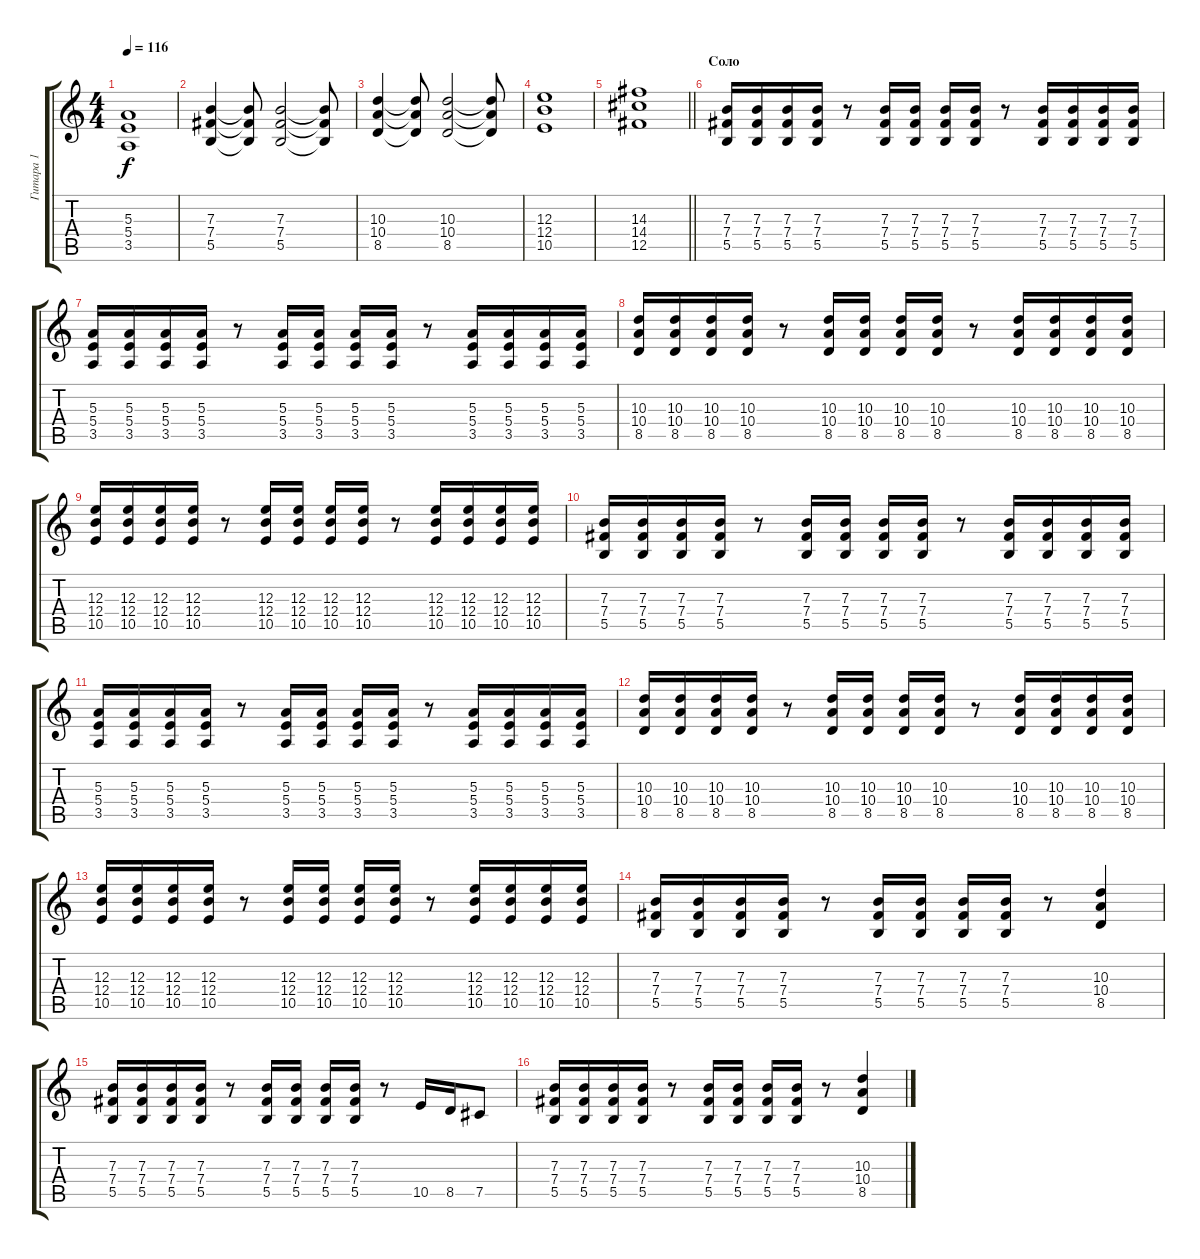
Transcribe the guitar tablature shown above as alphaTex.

\track ("Гитара 1" "Гитара 1") {instrument distortionguitar}
\staff {score tabs}
\tuning (Db4 Ab3 E3 B2 Gb2 B1) {hide}
\ts (4 4)
\tempo 116
\clef g2
\ks c
(5.3 5.4 3.5).1{dy f} |
(7.3 7.4 5.5).4 (7.3{t} 7.4{t} 5.5{t}).8 (7.3 7.4 5.5).2 (7.3{t} 7.4{t} 5.5{t}).8 |
(10.3 10.4 8.5).4 (10.3{t} 10.4{t} 8.5{t}).8 (10.3 10.4 8.5).2 (10.3{t} 10.4{t} 8.5{t}).8 |
(12.3 12.4 10.5).1 |
\barLineRight lightlight
(14.3 14.4 12.5).1 |
\section ("" "Соло")
(7.3 7.4 5.5).16 (7.3 7.4 5.5).16 (7.3 7.4 5.5).16 (7.3 7.4 5.5).16 r.8 (7.3 7.4 5.5).16 (7.3 7.4 5.5).16 (7.3 7.4 5.5).16 (7.3 7.4 5.5).16 r.8 (7.3 7.4 5.5).16 (7.3 7.4 5.5).16 (7.3 7.4 5.5).16 (7.3 7.4 5.5).16 |
(5.3 5.4 3.5).16 (5.3 5.4 3.5).16 (5.3 5.4 3.5).16 (5.3 5.4 3.5).16 r.8 (5.3 5.4 3.5).16 (5.3 5.4 3.5).16 (5.3 5.4 3.5).16 (5.3 5.4 3.5).16 r.8 (5.3 5.4 3.5).16 (5.3 5.4 3.5).16 (5.3 5.4 3.5).16 (5.3 5.4 3.5).16 |
(10.3 10.4 8.5).16 (10.3 10.4 8.5).16 (10.3 10.4 8.5).16 (10.3 10.4 8.5).16 r.8 (10.3 10.4 8.5).16 (10.3 10.4 8.5).16 (10.3 10.4 8.5).16 (10.3 10.4 8.5).16 r.8 (10.3 10.4 8.5).16 (10.3 10.4 8.5).16 (10.3 10.4 8.5).16 (10.3 10.4 8.5).16 |
(12.3 12.4 10.5).16 (12.3 12.4 10.5).16 (12.3 12.4 10.5).16 (12.3 12.4 10.5).16 r.8 (12.3 12.4 10.5).16 (12.3 12.4 10.5).16 (12.3 12.4 10.5).16 (12.3 12.4 10.5).16 r.8 (12.3 12.4 10.5).16 (12.3 12.4 10.5).16 (12.3 12.4 10.5).16 (12.3 12.4 10.5).16 |
(7.3 7.4 5.5).16 (7.3 7.4 5.5).16 (7.3 7.4 5.5).16 (7.3 7.4 5.5).16 r.8 (7.3 7.4 5.5).16 (7.3 7.4 5.5).16 (7.3 7.4 5.5).16 (7.3 7.4 5.5).16 r.8 (7.3 7.4 5.5).16 (7.3 7.4 5.5).16 (7.3 7.4 5.5).16 (7.3 7.4 5.5).16 |
(5.3 5.4 3.5).16 (5.3 5.4 3.5).16 (5.3 5.4 3.5).16 (5.3 5.4 3.5).16 r.8 (5.3 5.4 3.5).16 (5.3 5.4 3.5).16 (5.3 5.4 3.5).16 (5.3 5.4 3.5).16 r.8 (5.3 5.4 3.5).16 (5.3 5.4 3.5).16 (5.3 5.4 3.5).16 (5.3 5.4 3.5).16 |
(10.3 10.4 8.5).16 (10.3 10.4 8.5).16 (10.3 10.4 8.5).16 (10.3 10.4 8.5).16 r.8 (10.3 10.4 8.5).16 (10.3 10.4 8.5).16 (10.3 10.4 8.5).16 (10.3 10.4 8.5).16 r.8 (10.3 10.4 8.5).16 (10.3 10.4 8.5).16 (10.3 10.4 8.5).16 (10.3 10.4 8.5).16 |
(12.3 12.4 10.5).16 (12.3 12.4 10.5).16 (12.3 12.4 10.5).16 (12.3 12.4 10.5).16 r.8 (12.3 12.4 10.5).16 (12.3 12.4 10.5).16 (12.3 12.4 10.5).16 (12.3 12.4 10.5).16 r.8 (12.3 12.4 10.5).16 (12.3 12.4 10.5).16 (12.3 12.4 10.5).16 (12.3 12.4 10.5).16 |
(7.3 7.4 5.5).16 (7.3 7.4 5.5).16 (7.3 7.4 5.5).16 (7.3 7.4 5.5).16 r.8 (7.3 7.4 5.5).16 (7.3 7.4 5.5).16 (7.3 7.4 5.5).16 (7.3 7.4 5.5).16 r.8 (10.3 10.4 8.5).4 |
(7.3 7.4 5.5).16 (7.3 7.4 5.5).16 (7.3 7.4 5.5).16 (7.3 7.4 5.5).16 r.8 (7.3 7.4 5.5).16 (7.3 7.4 5.5).16 (7.3 7.4 5.5).16 (7.3 7.4 5.5).16 r.8 10.5.16 8.5.16 7.5.8 |
(7.3 7.4 5.5).16 (7.3 7.4 5.5).16 (7.3 7.4 5.5).16 (7.3 7.4 5.5).16 r.8 (7.3 7.4 5.5).16 (7.3 7.4 5.5).16 (7.3 7.4 5.5).16 (7.3 7.4 5.5).16 r.8 (10.3 10.4 8.5).4
